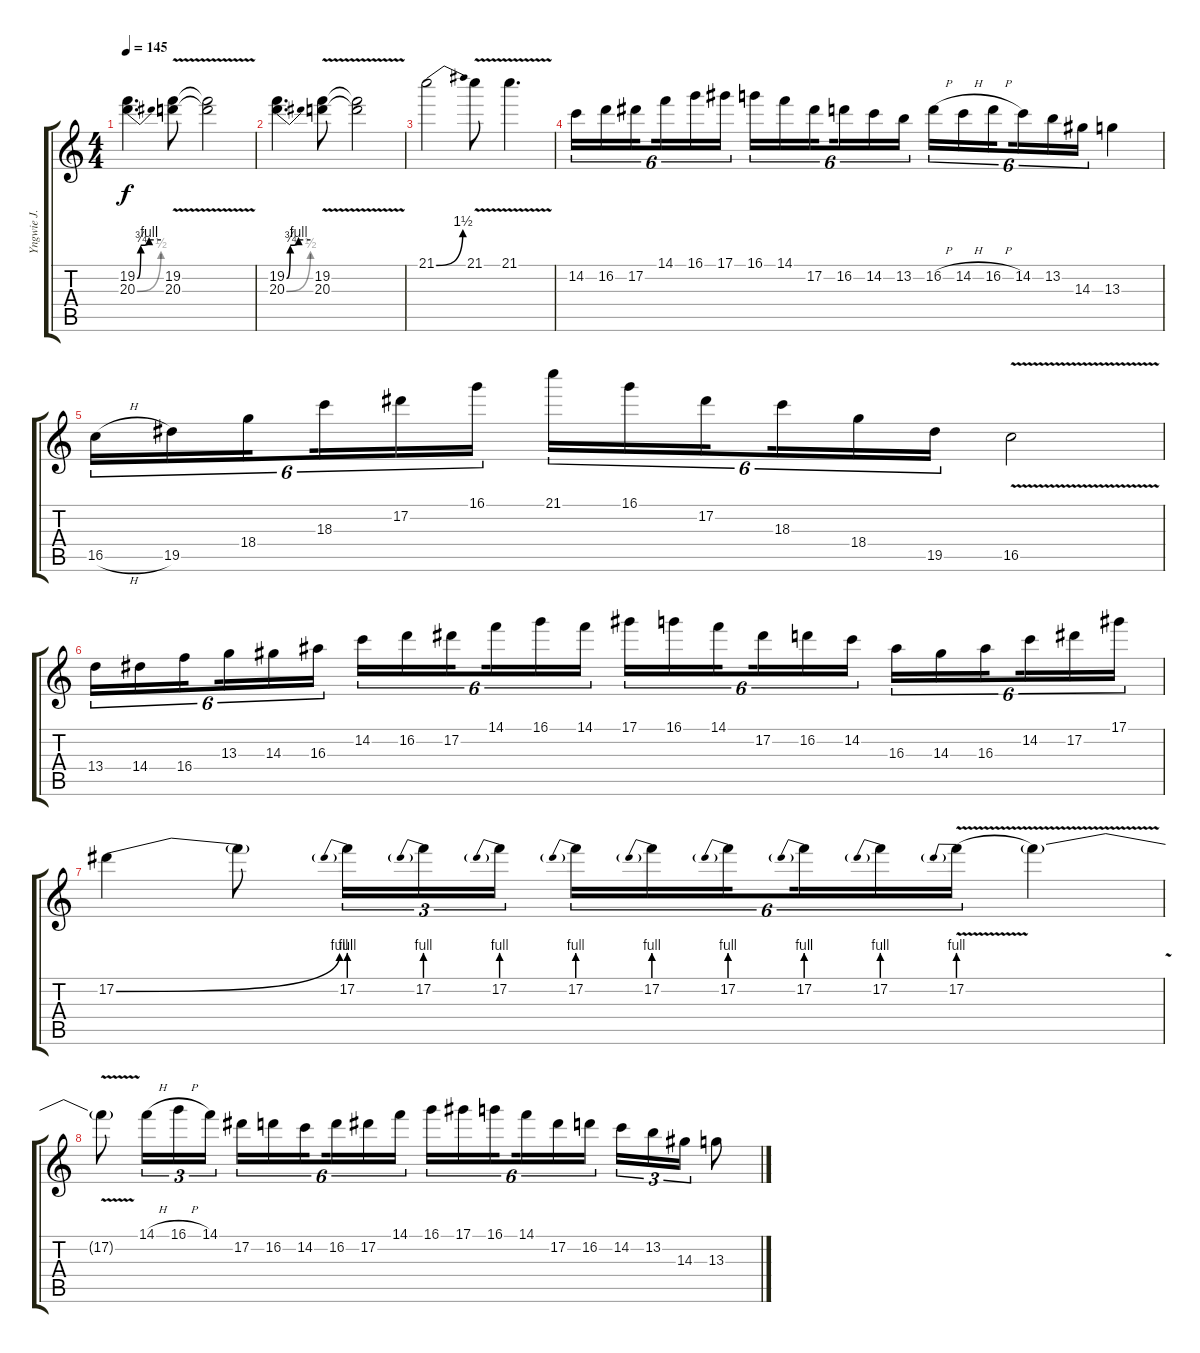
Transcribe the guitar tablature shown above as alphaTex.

\track ("Yngwie J. Malmsteen" "Yngwie J. ") {instrument overdrivenguitar}
\staff {score tabs}
\tuning (Eb4 Bb3 Gb3 Db3 Ab2 Eb2) {hide}
\ts (4 4)
\tempo 145
\clef g2
\ks c
(19.2{be (custom 0 0 9 3 30 4 60 4)} 20.3{be (bend 0 0 60 2)}).4{d dy f} (19.2{v} 20.3{v}).8 (19.2{t} 20.3{t}).2 |
(19.2{be (custom 0 0 9 3 30 4 60 4)} 20.3{be (bend 0 0 60 2)}).4{d} (19.2{v} 20.3{v}).8 (19.2{t} 20.3{t}).2 |
21.1{be (bend 0 0 60 6)}.2 21.1{v}.8 21.1{v}.4{d} |
14.2.16{tu (6 4)} 16.2.16{tu (6 4)} 17.2.16{tu (6 4) beam splitsecondary} 14.1.16{tu (6 4)} 16.1.16{tu (6 4)} 17.1.16{tu (6 4)} 16.1.16{tu (6 4)} 14.1.16{tu (6 4)} 17.2.16{tu (6 4) beam splitsecondary} 16.2.16{tu (6 4)} 14.2.16{tu (6 4)} 13.2.16{tu (6 4)} 16.2{h}.16{tu (6 4)} 14.2{h}.16{tu (6 4)} 16.2{h}.16{tu (6 4) beam splitsecondary} 14.2.16{tu (6 4)} 13.2.16{tu (6 4)} 14.3.16{tu (6 4)} 13.3.4 |
16.5{h}.16{tu (6 4)} 19.5.16{tu (6 4)} 18.4.16{tu (6 4) beam splitsecondary} 18.3.16{tu (6 4)} 17.2.16{tu (6 4)} 16.1.16{tu (6 4)} 21.1.16{tu (6 4)} 16.1.16{tu (6 4)} 17.2.16{tu (6 4) beam splitsecondary} 18.3.16{tu (6 4)} 18.4.16{tu (6 4)} 19.5.16{tu (6 4)} 16.5{v}.2 |
13.4.16{tu (6 4)} 14.4.16{tu (6 4)} 16.4.16{tu (6 4) beam splitsecondary} 13.3.16{tu (6 4)} 14.3.16{tu (6 4)} 16.3.16{tu (6 4)} 14.2.16{tu (6 4)} 16.2.16{tu (6 4)} 17.2.16{tu (6 4) beam splitsecondary} 14.1.16{tu (6 4)} 16.1.16{tu (6 4)} 14.1.16{tu (6 4)} 17.1.16{tu (6 4)} 16.1.16{tu (6 4)} 14.1.16{tu (6 4) beam splitsecondary} 17.2.16{tu (6 4)} 16.2.16{tu (6 4)} 14.2.16{tu (6 4)} 16.3.16{tu (6 4)} 14.3.16{tu (6 4)} 16.3.16{tu (6 4) beam splitsecondary} 14.2.16{tu (6 4)} 17.2.16{tu (6 4)} 17.1.16{tu (6 4)} |
17.2{be (bend 0 0 60 4)}.4 17.2{t}.8 17.2{be (prebend 0 4 60 4)}.16{tu (3 2)} 17.2{be (prebend 0 4 60 4)}.16{tu (3 2)} 17.2{be (prebend 0 4 60 4)}.16{tu (3 2)} 17.2{be (prebend 0 4 60 4)}.16{tu (6 4)} 17.2{be (prebend 0 4 60 4)}.16{tu (6 4)} 17.2{be (prebend 0 4 60 4)}.16{tu (6 4) beam splitsecondary} 17.2{be (prebend 0 4 60 4)}.16{tu (6 4)} 17.2{be (prebend 0 4 60 4)}.16{tu (6 4)} 17.2{be (prebend 0 4 60 4) v}.16{tu (6 4)} 17.2{v t}.4 |
17.2{t}.8 14.1{h}.16{tu (3 2)} 16.1{h}.16{tu (3 2)} 14.1.16{tu (3 2)} 17.2.16{tu (6 4)} 16.2.16{tu (6 4)} 14.2.16{tu (6 4) beam splitsecondary} 16.2.16{tu (6 4)} 17.2.16{tu (6 4)} 14.1.16{tu (6 4)} 16.1.16{tu (6 4)} 17.1.16{tu (6 4)} 16.1.16{tu (6 4) beam splitsecondary} 14.1.16{tu (6 4)} 17.2.16{tu (6 4)} 16.2.16{tu (6 4)} 14.2.16{tu (3 2)} 13.2.16{tu (3 2)} 14.3.16{tu (3 2)} 13.3.8
